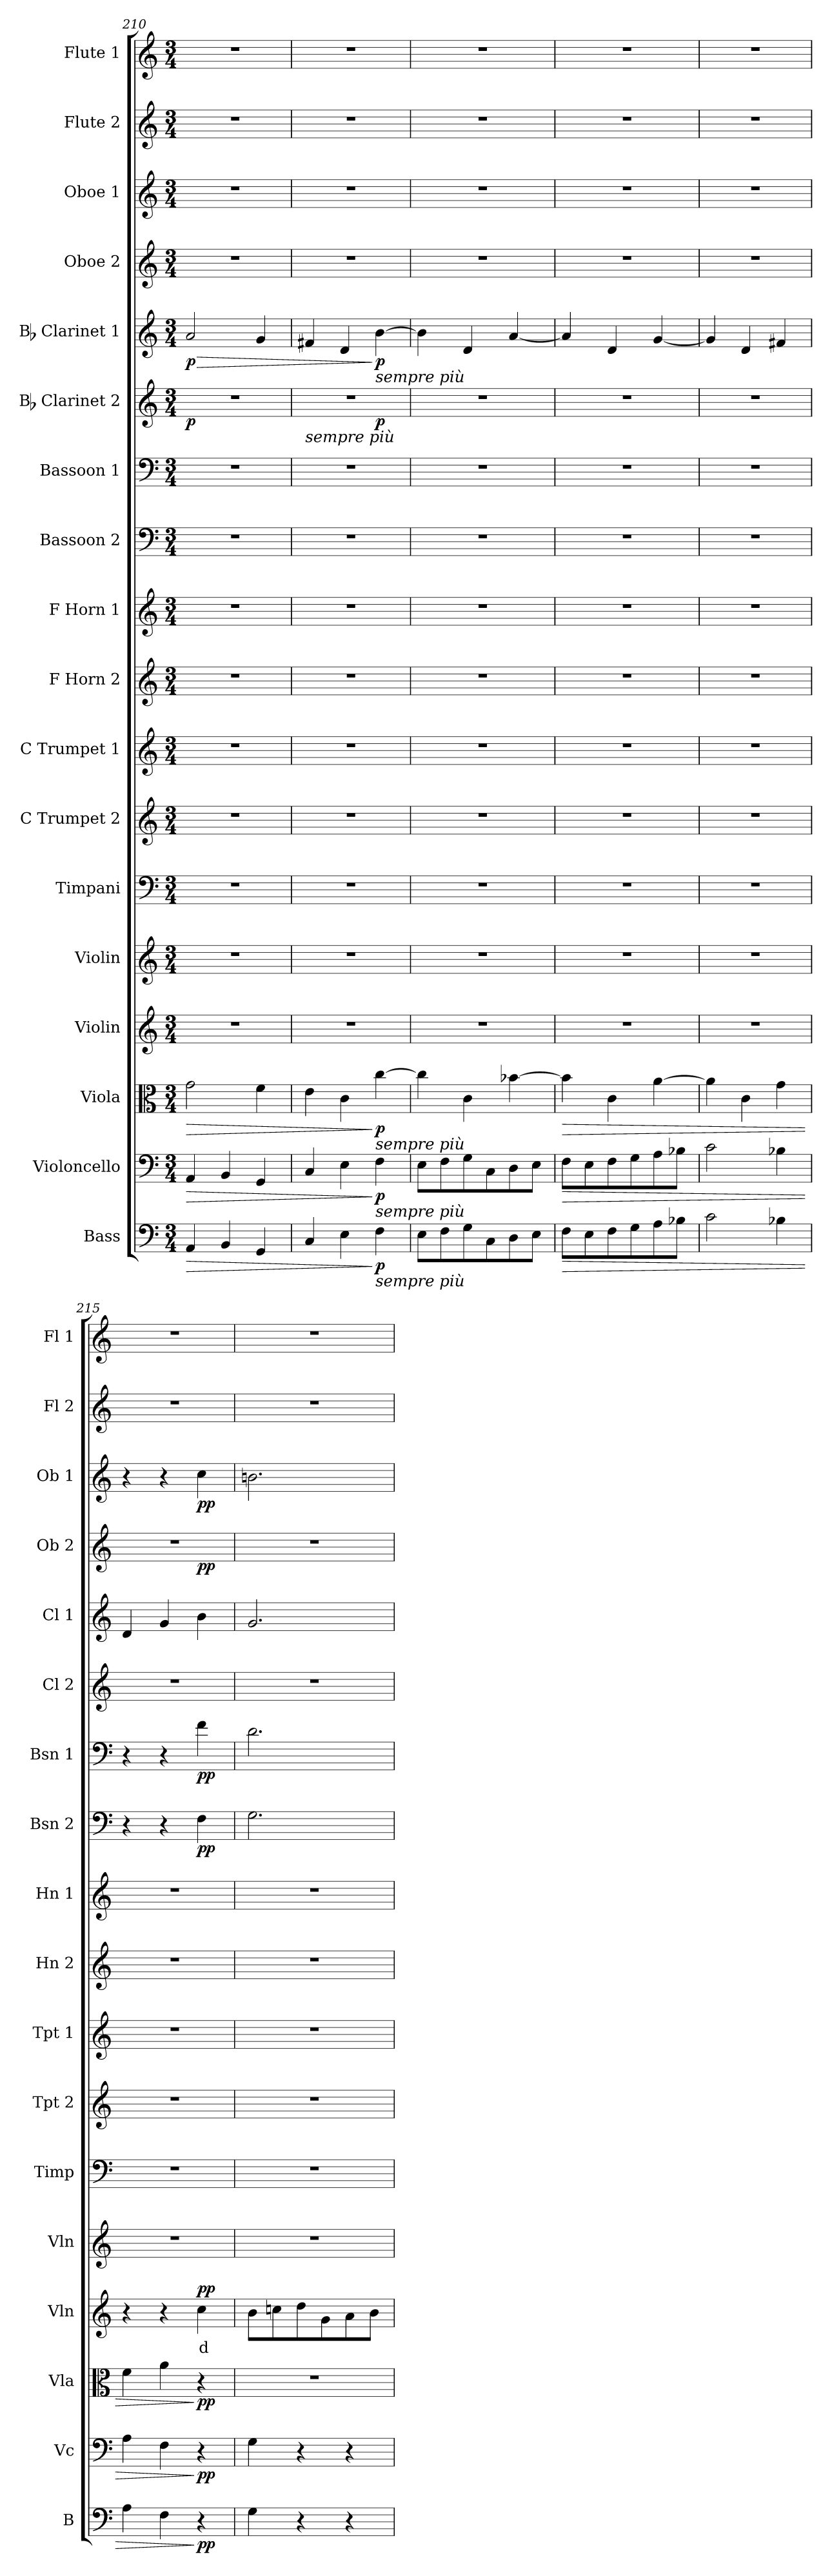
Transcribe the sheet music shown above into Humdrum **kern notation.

**kern	**dynam	**kern	**dynam	**kern	**dynam	**kern	**text	**dynam	**kern	**kern	**kern	**kern	**kern	**kern	**kern	**dynam	**kern	**dynam	**kern	**dynam	**kern	**dynam	**kern	**dynam	**kern	**dynam	**kern	**kern
*part18	*part18	*part17	*part17	*part16	*part16	*part15	*part15	*part15	*part14	*part13	*part12	*part11	*part10	*part9	*part8	*part8	*part7	*part7	*part6	*part6	*part5	*part5	*part4	*part4	*part3	*part3	*part2	*part1
*staff18	*staff18	*staff17	*staff17	*staff16	*staff16	*staff15	*staff15	*staff15	*staff14	*staff13	*staff12	*staff11	*staff10	*staff9	*staff8	*staff8	*staff7	*staff7	*staff6	*staff6	*staff5	*staff5	*staff4	*staff4	*staff3	*staff3	*staff2	*staff1
*I"Bass	*	*I"Violoncello	*	*I"Viola	*	*I"Violin	*	*	*I"Violin	*I"Timpani	*I"C Trumpet 2	*I"C Trumpet 1	*I"F Horn 2	*I"F Horn 1	*I"Bassoon 2	*	*I"Bassoon 1	*	*I"Bb Clarinet 2	*	*I"Bb Clarinet 1	*	*I"Oboe 2	*	*I"Oboe 1	*	*I"Flute 2	*I"Flute 1
*I'B	*	*I'Vc	*	*I'Vla	*	*I'Vln	*	*	*I'Vln	*I'Timp	*I'Tpt 2	*I'Tpt 1	*I'Hn 2	*I'Hn 1	*I'Bsn 2	*	*I'Bsn 1	*	*I'Cl 2	*	*I'Cl 1	*	*I'Ob 2	*	*I'Ob 1	*	*I'Fl 2	*I'Fl 1
*clefF4	*	*clefF4	*	*clefC3	*	*clefG2	*	*	*clefG2	*clefF4	*clefG2	*clefG2	*clefG2	*clefG2	*clefF4	*	*clefF4	*	*clefG2	*	*clefG2	*	*clefG2	*	*clefG2	*	*clefG2	*clefG2
*ITrd7c12	*	*	*	*	*	*	*	*	*	*	*	*	*ITrd4c7	*ITrd4c7	*	*	*	*	*ITrd1c2	*	*ITrd1c2	*	*	*	*	*	*	*
*k[]	*	*k[]	*	*k[]	*	*k[]	*	*	*k[]	*k[]	*k[]	*k[]	*k[b-]	*k[b-]	*k[]	*	*k[]	*	*k[b-e-]	*	*k[b-e-]	*	*k[]	*	*k[]	*	*k[]	*k[]
*M3/4	*	*M3/4	*	*M3/4	*	*M3/4	*	*	*M3/4	*M3/4	*M3/4	*M3/4	*M3/4	*M3/4	*M3/4	*	*M3/4	*	*M3/4	*	*M3/4	*	*M3/4	*	*M3/4	*	*M3/4	*M3/4
=210	=210	=210	=210	=210	=210	=210	=210	=210	=210	=210	=210	=210	=210	=210	=210	=210	=210	=210	=210	=210	=210	=210	=210	=210	=210	=210	=210	=210
!	!LO:HP:b	!	!LO:HP:b	!	!LO:HP:b	!	!	!	!	!	!	!	!	!	!	!	!	!	!	!LO:DY:b	!	!LO:HP:b	!	!	!	!	!	!
!	!	!	!	!	!	!	!	!	!	!	!	!	!	!	!	!	!	!	!	!	!	!LO:DY:n=1:b	!	!	!	!	!	!
4AAA	>	4AA	>	2g	>	2.r	.	.	2.r	2.r	2.r	2.r	2.r	2.r	2.r	.	2.r	.	2.r	p	2g	> p	2.r	.	2.r	.	2.r	2.r
4BBB	.	4BB	.	.	.	.	.	.	.	.	.	.	.	.	.	.	.	.	.	.	.	.	.	.	.	.	.	.
4GGG	.	4GG	.	4f	.	.	.	.	.	.	.	.	.	.	.	.	.	.	.	.	4f	.	.	.	.	.	.	.
=211	=211	=211	=211	=211	=211	=211	=211	=211	=211	=211	=211	=211	=211	=211	=211	=211	=211	=211	=211	=211	=211	=211	=211	=211	=211	=211	=211	=211
*	*	*	*	*	*	*	*	*	*	*	*	*	*	*	*	*	*	*	*^	*	*	*	*	*	*	*	*	*
!	!	!	!	!	!	!	!	!	!	!	!	!	!	!	!	!	!	!	!LO:TX:b:i:t=sempre più	!	!	!	!	!	!	!	!	!	!
4CC	.	4C	.	4e	.	2.r	.	.	2.r	2.r	2.r	2.r	2.r	2.r	2.r	.	2.r	.	2.r	2ryy	.	4en	.	2.r	.	2.r	.	2.r	2.r
4EE	.	4E	.	4c	.	.	.	.	.	.	.	.	.	.	.	.	.	.	.	.	.	4c	.	.	.	.	.	.	.
!	!	!	!	!	!	!	!	!	!	!	!	!	!	!	!	!	!	!	!	!	!	!LO:TX:b:i:t=sempre più	!	!	!	!	!	!	!
!	!	!	!	!LO:TX:b:i:t=sempre più	!	!	!	!	!	!	!	!	!	!	!	!	!	!	!	!	!	!	!	!	!	!	!	!	!
!	!	!LO:TX:b:i:t=sempre più	!	!	!	!	!	!	!	!	!	!	!	!	!	!	!	!	!	!	!	!	!	!	!	!	!	!	!
!LO:TX:b:i:t=sempre più	!	!	!	!	!	!	!	!	!	!	!	!	!	!	!	!	!	!	!	!	!	!	!	!	!	!	!	!	!
!	!LO:DY:n=1:b	!	!LO:DY:n=1:b	!	!LO:DY:n=1:b	!	!	!	!	!	!	!	!	!	!	!	!	!	!	!	!LO:DY:b	!	!LO:DY:n=1:b	!	!	!	!	!	!
4FF	] p	4F	] p	[4cc	] p	.	.	.	.	.	.	.	.	.	.	.	.	.	.	4ryy	p	[4a	] p	.	.	.	.	.	.
*	*	*	*	*	*	*	*	*	*	*	*	*	*	*	*	*	*	*	*v	*v	*	*	*	*	*	*	*	*	*
=212	=212	=212	=212	=212	=212	=212	=212	=212	=212	=212	=212	=212	=212	=212	=212	=212	=212	=212	=212	=212	=212	=212	=212	=212	=212	=212	=212	=212
8EEL	.	8EL	.	4cc]	.	2.r	.	.	2.r	2.r	2.r	2.r	2.r	2.r	2.r	.	2.r	.	2.r	.	4a]	.	2.r	.	2.r	.	2.r	2.r
8FF	.	8F	.	.	.	.	.	.	.	.	.	.	.	.	.	.	.	.	.	.	.	.	.	.	.	.	.	.
8GG	.	8G	.	4c	.	.	.	.	.	.	.	.	.	.	.	.	.	.	.	.	4c	.	.	.	.	.	.	.
8CC	.	8C	.	.	.	.	.	.	.	.	.	.	.	.	.	.	.	.	.	.	.	.	.	.	.	.	.	.
8DD	.	8D	.	[4b-X	.	.	.	.	.	.	.	.	.	.	.	.	.	.	.	.	[4g	.	.	.	.	.	.	.
8EEJ	.	8EJ	.	.	.	.	.	.	.	.	.	.	.	.	.	.	.	.	.	.	.	.	.	.	.	.	.	.
=213	=213	=213	=213	=213	=213	=213	=213	=213	=213	=213	=213	=213	=213	=213	=213	=213	=213	=213	=213	=213	=213	=213	=213	=213	=213	=213	=213	=213
!	!LO:HP:b	!	!LO:HP:b	!	!LO:HP:b	!	!	!	!	!	!	!	!	!	!	!	!	!	!	!	!	!	!	!	!	!	!	!
8FFL	>	8FL	>	4b-]	>	2.r	.	.	2.r	2.r	2.r	2.r	2.r	2.r	2.r	.	2.r	.	2.r	.	4g]	.	2.r	.	2.r	.	2.r	2.r
8EE	.	8E	.	.	.	.	.	.	.	.	.	.	.	.	.	.	.	.	.	.	.	.	.	.	.	.	.	.
8FF	.	8F	.	4c	.	.	.	.	.	.	.	.	.	.	.	.	.	.	.	.	4c	.	.	.	.	.	.	.
8GG	.	8G	.	.	.	.	.	.	.	.	.	.	.	.	.	.	.	.	.	.	.	.	.	.	.	.	.	.
8AA	.	8A	.	[4a	.	.	.	.	.	.	.	.	.	.	.	.	.	.	.	.	[4f	.	.	.	.	.	.	.
8BB-XJ	.	8B-XJ	.	.	.	.	.	.	.	.	.	.	.	.	.	.	.	.	.	.	.	.	.	.	.	.	.	.
=214	=214	=214	=214	=214	=214	=214	=214	=214	=214	=214	=214	=214	=214	=214	=214	=214	=214	=214	=214	=214	=214	=214	=214	=214	=214	=214	=214	=214
2C	.	2c	.	4a]	.	2.r	.	.	2.r	2.r	2.r	2.r	2.r	2.r	2.r	.	2.r	.	2.r	.	4f]	.	2.r	.	2.r	.	2.r	2.r
.	.	.	.	4c	.	.	.	.	.	.	.	.	.	.	.	.	.	.	.	.	4c	.	.	.	.	.	.	.
4BB-X	.	4B-X	.	4g	.	.	.	.	.	.	.	.	.	.	.	.	.	.	.	.	4en	.	.	.	.	.	.	.
=215	=215	=215	=215	=215	=215	=215	=215	=215	=215	=215	=215	=215	=215	=215	=215	=215	=215	=215	=215	=215	=215	=215	=215	=215	=215	=215	=215	=215
*	*	*	*	*	*	*	*	*	*	*	*	*	*	*	*	*	*	*	*	*	*	*	*^	*	*	*	*	*
4AA	.	4A	.	4f	.	4r	.	.	2.r	2.r	2.r	2.r	2.r	2.r	4r	.	4r	.	2.r	.	4c	.	2.r	2ryy	.	4r	.	2.r	2.r
4FF	.	4F	.	4a	.	4r	.	.	.	.	.	.	.	.	4r	.	4r	.	.	.	4f	.	.	.	.	4r	.	.	.
!	!LO:DY:n=1:b	!	!LO:DY:n=1:b	!	!LO:DY:n=1:b	!	!LO:LY:b	!LO:DY:b	!	!	!	!	!	!	!	!LO:DY:b	!	!LO:DY:b	!	!	!	!	!	!	!LO:DY:b	!	!LO:DY:b	!	!
4r	] pp	4r	] pp	4r	] pp	4cc	d	pp	.	.	.	.	.	.	4F\	pp	4f\	pp	.	.	4a	.	.	4ryy	pp	4cc	pp	.	.
*	*	*	*	*	*	*	*	*	*	*	*	*	*	*	*	*	*	*	*	*	*	*	*v	*v	*	*	*	*	*
=216	=216	=216	=216	=216	=216	=216	=216	=216	=216	=216	=216	=216	=216	=216	=216	=216	=216	=216	=216	=216	=216	=216	=216	=216	=216	=216	=216	=216
4GG	.	4G	.	2.r	.	8bL	.	.	2.r	2.r	2.r	2.r	2.r	2.r	2.G\	.	2.d\	.	2.r	.	2.f	.	2.r	.	2.bn	.	2.r	2.r
.	.	.	.	.	.	8ccn	.	.	.	.	.	.	.	.	.	.	.	.	.	.	.	.	.	.	.	.	.	.
4r	.	4r	.	.	.	8dd	.	.	.	.	.	.	.	.	.	.	.	.	.	.	.	.	.	.	.	.	.	.
.	.	.	.	.	.	8g	.	.	.	.	.	.	.	.	.	.	.	.	.	.	.	.	.	.	.	.	.	.
4r	.	4r	.	.	.	8a	.	.	.	.	.	.	.	.	.	.	.	.	.	.	.	.	.	.	.	.	.	.
.	.	.	.	.	.	8bJ	.	.	.	.	.	.	.	.	.	.	.	.	.	.	.	.	.	.	.	.	.	.
=	=	=	=	=	=	=	=	=	=	=	=	=	=	=	=	=	=	=	=	=	=	=	=	=	=	=	=	=
*-	*-	*-	*-	*-	*-	*-	*-	*-	*-	*-	*-	*-	*-	*-	*-	*-	*-	*-	*-	*-	*-	*-	*-	*-	*-	*-	*-	*-
